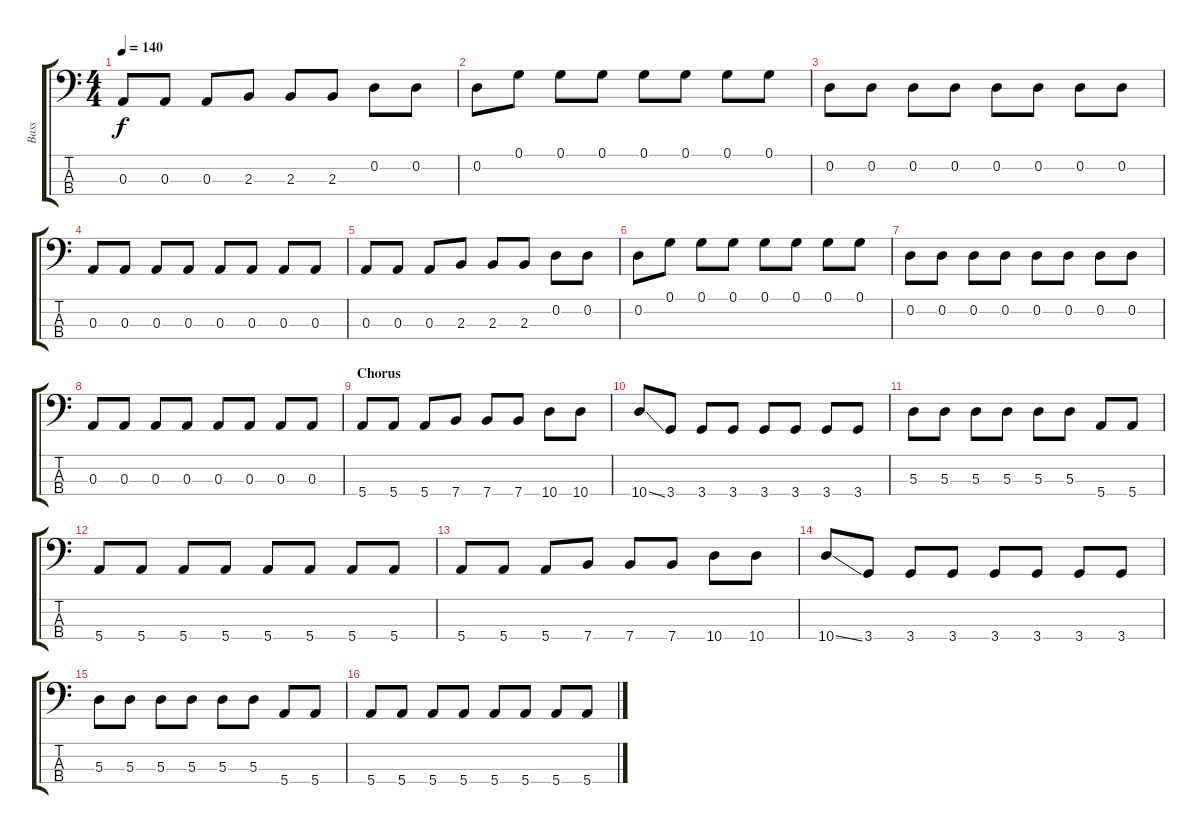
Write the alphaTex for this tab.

\track ("Bass" "Bass") {instrument electricbassfinger}
\staff {score tabs}
\tuning (G2 D2 A1 E1) {hide}
\ts (4 4)
\tempo 140
\clef f4
\ks c
0.3.8{dy f} 0.3.8 0.3.8 2.3.8 2.3.8 2.3.8 0.2.8 0.2.8 |
0.2.8 0.1.8 0.1.8 0.1.8 0.1.8 0.1.8 0.1.8 0.1.8 |
0.2.8 0.2.8 0.2.8 0.2.8 0.2.8 0.2.8 0.2.8 0.2.8 |
0.3.8 0.3.8 0.3.8 0.3.8 0.3.8 0.3.8 0.3.8 0.3.8 |
0.3.8 0.3.8 0.3.8 2.3.8 2.3.8 2.3.8 0.2.8 0.2.8 |
0.2.8 0.1.8 0.1.8 0.1.8 0.1.8 0.1.8 0.1.8 0.1.8 |
0.2.8 0.2.8 0.2.8 0.2.8 0.2.8 0.2.8 0.2.8 0.2.8 |
0.3.8 0.3.8 0.3.8 0.3.8 0.3.8 0.3.8 0.3.8 0.3.8 |
\section ("" "Chorus")
5.4.8 5.4.8 5.4.8 7.4.8 7.4.8 7.4.8 10.4.8 10.4.8 |
10.4{ss}.8 3.4.8 3.4.8 3.4.8 3.4.8 3.4.8 3.4.8 3.4.8 |
5.3.8 5.3.8 5.3.8 5.3.8 5.3.8 5.3.8 5.4.8 5.4.8 |
5.4.8 5.4.8 5.4.8 5.4.8 5.4.8 5.4.8 5.4.8 5.4.8 |
5.4.8 5.4.8 5.4.8 7.4.8 7.4.8 7.4.8 10.4.8 10.4.8 |
10.4{ss}.8 3.4.8 3.4.8 3.4.8 3.4.8 3.4.8 3.4.8 3.4.8 |
5.3.8 5.3.8 5.3.8 5.3.8 5.3.8 5.3.8 5.4.8 5.4.8 |
5.4.8 5.4.8 5.4.8 5.4.8 5.4.8 5.4.8 5.4.8 5.4.8
